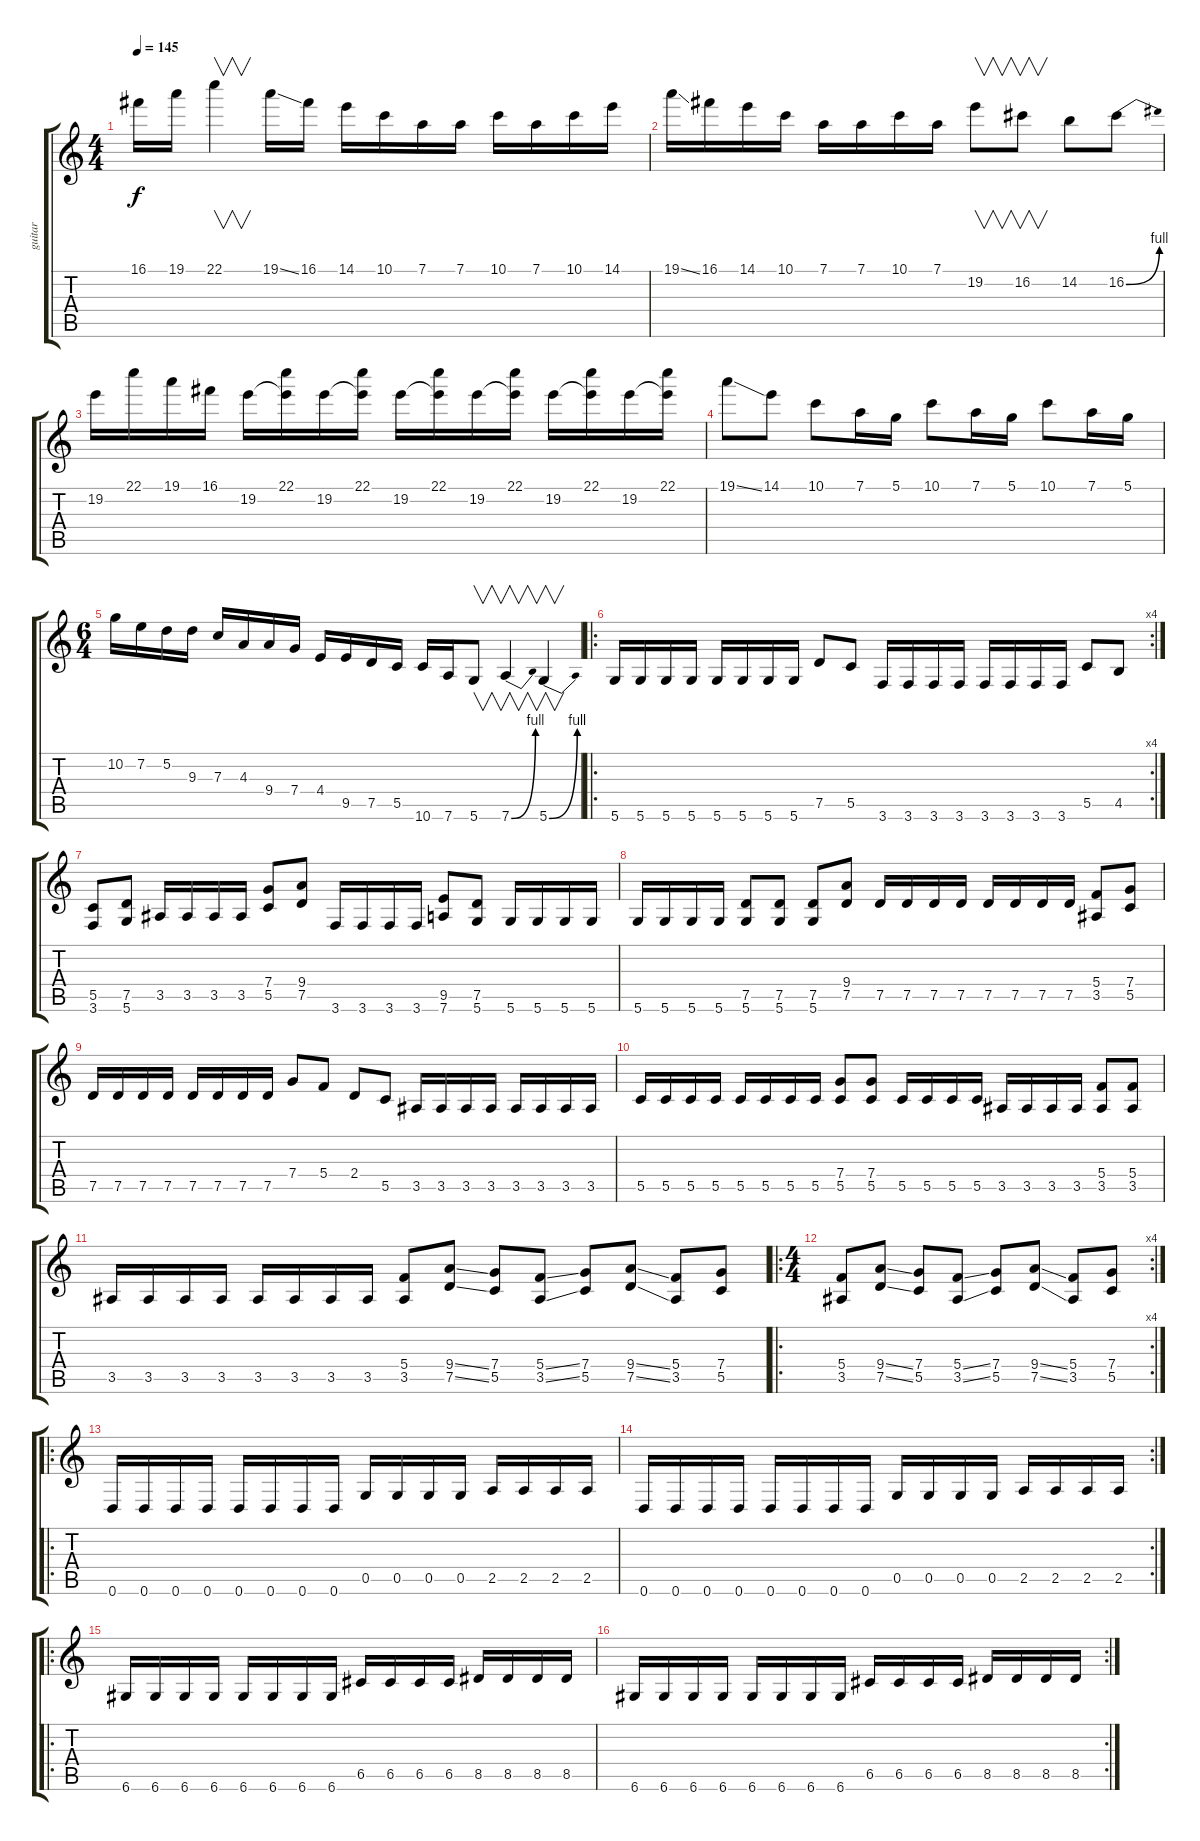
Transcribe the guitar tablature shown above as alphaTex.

\track ("guitar" "guitar") {instrument distortionguitar}
\staff {score tabs}
\tuning (D4 A3 F3 C3 G2 D2) {hide}
\ts (4 4)
\tempo 145
\clef g2
\ks c
16.1.16{dy f} 19.1.16 22.1.4{v} 19.1{ss}.16 16.1.16 14.1.16 10.1.16 7.1.16 7.1.16 10.1.16 7.1.16 10.1.16 14.1.16 |
19.1{ss}.16 16.1.16 14.1.16 10.1.16 7.1.16 7.1.16 10.1.16 7.1.16 19.2.8{v} 16.2.8{v} 14.2.8 16.2{be (bend 0 0 60 4)}.8 |
19.2.16 22.1.16 19.1.16 16.1.16 19.2.16 (22.1 19.2{t}).16 19.2.16 (22.1 19.2{t}).16 19.2.16 (22.1 19.2{t}).16 19.2.16 (22.1 19.2{t}).16 19.2.16 (22.1 19.2{t}).16 19.2.16 (22.1 19.2{t}).16 |
19.1{ss}.8 14.1.8 10.1.8 7.1.16 5.1.16 10.1.8 7.1.16 5.1.16 10.1.8 7.1.16 5.1.16 |
\ts (6 4)
10.2.16 7.2.16 5.2.16 9.3.16 7.3.16 4.3.16 9.4.16 7.4.16 4.4.16 9.5.16 7.5.16 5.5.16 10.6.16 7.6.16 5.6.8{v} 7.6{be (bend 0 0 60 4)}.4{v} 5.6{be (bend 0 0 60 4)}.4{v} |
\ro
\rc 4
5.6.16 5.6.16 5.6.16 5.6.16 5.6.16 5.6.16 5.6.16 5.6.16 7.5.8 5.5.8 3.6.16 3.6.16 3.6.16 3.6.16 3.6.16 3.6.16 3.6.16 3.6.16 5.5.8 4.5.8 |
(5.5 3.6).8 (7.5 5.6).8 3.5.16 3.5.16 3.5.16 3.5.16 (7.4 5.5).8 (9.4 7.5).8 3.6.16 3.6.16 3.6.16 3.6.16 (9.5 7.6).8 (7.5 5.6).8 5.6.16 5.6.16 5.6.16 5.6.16 |
5.6.16 5.6.16 5.6.16 5.6.16 (7.5 5.6).8 (7.5 5.6).8 (7.5 5.6).8 (9.4 7.5).8 7.5.16 7.5.16 7.5.16 7.5.16 7.5.16 7.5.16 7.5.16 7.5.16 (5.4 3.5).8 (7.4 5.5).8 |
7.5.16 7.5.16 7.5.16 7.5.16 7.5.16 7.5.16 7.5.16 7.5.16 7.4.8 5.4.8 2.4.8 5.5.8 3.5.16 3.5.16 3.5.16 3.5.16 3.5.16 3.5.16 3.5.16 3.5.16 |
5.5.16 5.5.16 5.5.16 5.5.16 5.5.16 5.5.16 5.5.16 5.5.16 (7.4 5.5).8 (7.4 5.5).8 5.5.16 5.5.16 5.5.16 5.5.16 3.5.16 3.5.16 3.5.16 3.5.16 (5.4 3.5).8 (5.4 3.5).8 |
3.5.16 3.5.16 3.5.16 3.5.16 3.5.16 3.5.16 3.5.16 3.5.16 (5.4 3.5).8 (9.4{ss} 7.5{ss}).8 (7.4 5.5).8 (5.4{ss} 3.5{ss}).8 (7.4 5.5).8 (9.4{ss} 7.5{ss}).8 (5.4 3.5).8 (7.4 5.5).8 |
\ro
\rc 4
\ts (4 4)
(5.4 3.5).8 (9.4{ss} 7.5{ss}).8 (7.4 5.5).8 (5.4{ss} 3.5{ss}).8 (7.4 5.5).8 (9.4{ss} 7.5{ss}).8 (5.4 3.5).8 (7.4 5.5).8 |
\ro
0.6.16 0.6.16 0.6.16 0.6.16 0.6.16 0.6.16 0.6.16 0.6.16 0.5.16 0.5.16 0.5.16 0.5.16 2.5.16 2.5.16 2.5.16 2.5.16 |
\rc 2
0.6.16 0.6.16 0.6.16 0.6.16 0.6.16 0.6.16 0.6.16 0.6.16 0.5.16 0.5.16 0.5.16 0.5.16 2.5.16 2.5.16 2.5.16 2.5.16 |
\ro
6.6.16 6.6.16 6.6.16 6.6.16 6.6.16 6.6.16 6.6.16 6.6.16 6.5.16 6.5.16 6.5.16 6.5.16 8.5.16 8.5.16 8.5.16 8.5.16 |
\rc 2
6.6.16 6.6.16 6.6.16 6.6.16 6.6.16 6.6.16 6.6.16 6.6.16 6.5.16 6.5.16 6.5.16 6.5.16 8.5.16 8.5.16 8.5.16 8.5.16
